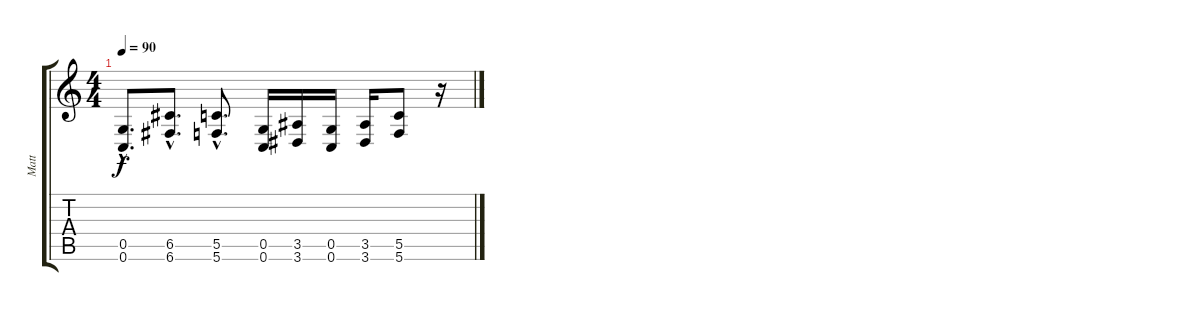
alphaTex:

\track ("Matt" "Matt") {instrument distortionguitar}
\staff {score tabs}
\tuning (D4 A3 F3 C3 G2 C2) {hide}
\ts (4 4)
\tempo 90
\clef g2
\ks c
(0.5{hac} 0.6{hac}).8{d dy f} (6.5{hac} 6.6{hac}).8{d} (5.5{hac} 5.6{hac}).8{d} (0.5 0.6).16 (3.5 3.6).16 (0.5 0.6).16 (3.5 3.6).16 (5.5 5.6).8 r.16
